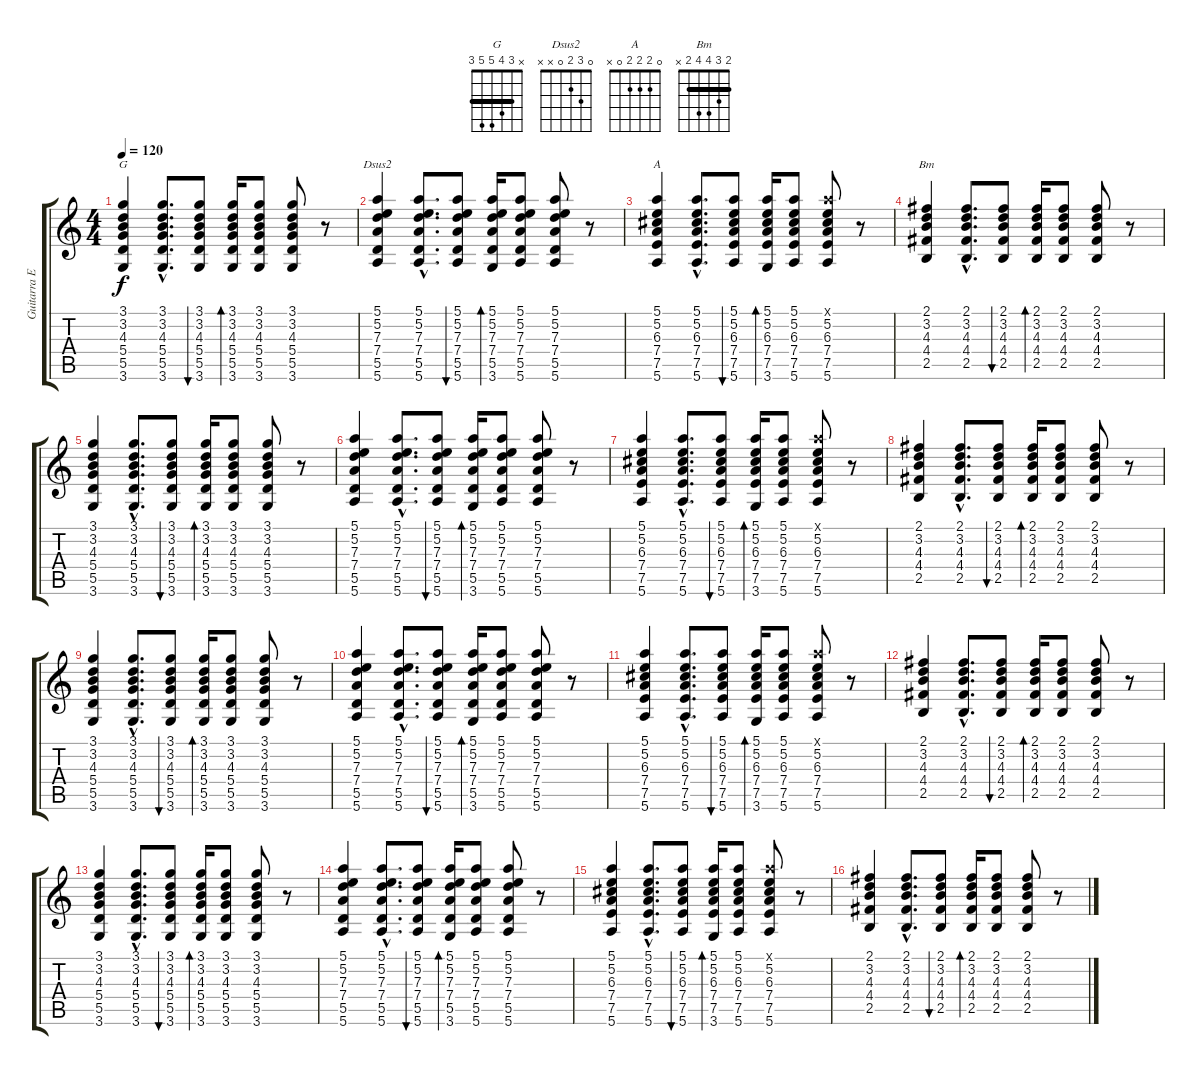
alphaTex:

\track ("Guitarra Electrica" "Guitarra E") {instrument distortionguitar}
\staff {score tabs}
\tuning (E4 B3 G3 D3 A2 E2) {hide}
\chord ("G" x 3 4 5 5 3) {barre 3}
\chord ("Dsus2" 0 3 2 0 x x)
\chord ("A" 0 2 2 2 0 x)
\chord ("Bm" 2 3 4 4 2 x) {barre 2}
\ts (4 4)
\tempo 120
\clef g2
\ks c
(3.1 3.2 4.3 5.4 5.5 3.6).4{ch "G" dy f} (3.1{hac} 3.2{hac} 4.3{hac} 5.4{hac} 5.5{hac} 3.6{hac}).8{d} (3.1 3.2 4.3 5.4 5.5 3.6).8{bu 30} (3.1 3.2 4.3 5.4 5.5 3.6).16{bd 30} (3.1 3.2 4.3 5.4 5.5 3.6).8 (3.1 3.2 4.3 5.4 5.5 3.6).8 r.8 |
(5.1 5.2 7.3 7.4 5.5 5.6).4{ch "Dsus2"} (5.1{hac} 5.2{hac} 7.3{hac} 7.4{hac} 5.5{hac} 5.6{hac}).8{d} (5.1 5.2 7.3 7.4 5.5 5.6).8{bu 30} (5.1 5.2 7.3 7.4 5.5 3.6).16{bd 30} (5.1 5.2 7.3 7.4 5.5 5.6).8 (5.1 5.2 7.3 7.4 5.5 5.6).8 r.8 |
(5.1 5.2 6.3 7.4 7.5 5.6).4{ch "A"} (5.1{hac} 5.2{hac} 6.3{hac} 7.4{hac} 7.5{hac} 5.6{hac}).8{d} (5.1 5.2 6.3 7.4 7.5 5.6).8{bu 30} (5.1 5.2 6.3 7.4 7.5 3.6).16{bd 30} (5.1 5.2 6.3 7.4 7.5 5.6).8 (5.1{x} 5.2 6.3 7.4 7.5 5.6).8 r.8 |
(2.1 3.2 4.3 4.4 2.5).4{ch "Bm"} (2.1{hac} 3.2{hac} 4.3{hac} 4.4{hac} 2.5{hac}).8{d} (2.1 3.2 4.3 4.4 2.5).8{bu 30} (2.1 3.2 4.3 4.4 2.5).16{bd 30} (2.1 3.2 4.3 4.4 2.5).8 (2.1 3.2 4.3 4.4 2.5).8 r.8 |
(3.1 3.2 4.3 5.4 5.5 3.6).4 (3.1{hac} 3.2{hac} 4.3{hac} 5.4{hac} 5.5{hac} 3.6{hac}).8{d} (3.1 3.2 4.3 5.4 5.5 3.6).8{bu 30} (3.1 3.2 4.3 5.4 5.5 3.6).16{bd 30} (3.1 3.2 4.3 5.4 5.5 3.6).8 (3.1 3.2 4.3 5.4 5.5 3.6).8 r.8 |
(5.1 5.2 7.3 7.4 5.5 5.6).4 (5.1{hac} 5.2{hac} 7.3{hac} 7.4{hac} 5.5{hac} 5.6{hac}).8{d} (5.1 5.2 7.3 7.4 5.5 5.6).8{bu 30} (5.1 5.2 7.3 7.4 5.5 3.6).16{bd 30} (5.1 5.2 7.3 7.4 5.5 5.6).8 (5.1 5.2 7.3 7.4 5.5 5.6).8 r.8 |
(5.1 5.2 6.3 7.4 7.5 5.6).4 (5.1{hac} 5.2{hac} 6.3{hac} 7.4{hac} 7.5{hac} 5.6{hac}).8{d} (5.1 5.2 6.3 7.4 7.5 5.6).8{bu 30} (5.1 5.2 6.3 7.4 7.5 3.6).16{bd 30} (5.1 5.2 6.3 7.4 7.5 5.6).8 (5.1{x} 5.2 6.3 7.4 7.5 5.6).8 r.8 |
(2.1 3.2 4.3 4.4 2.5).4 (2.1{hac} 3.2{hac} 4.3{hac} 4.4{hac} 2.5{hac}).8{d} (2.1 3.2 4.3 4.4 2.5).8{bu 30} (2.1 3.2 4.3 4.4 2.5).16{bd 30} (2.1 3.2 4.3 4.4 2.5).8 (2.1 3.2 4.3 4.4 2.5).8 r.8 |
(3.1 3.2 4.3 5.4 5.5 3.6).4 (3.1{hac} 3.2{hac} 4.3{hac} 5.4{hac} 5.5{hac} 3.6{hac}).8{d} (3.1 3.2 4.3 5.4 5.5 3.6).8{bu 30} (3.1 3.2 4.3 5.4 5.5 3.6).16{bd 30} (3.1 3.2 4.3 5.4 5.5 3.6).8 (3.1 3.2 4.3 5.4 5.5 3.6).8 r.8 |
(5.1 5.2 7.3 7.4 5.5 5.6).4 (5.1{hac} 5.2{hac} 7.3{hac} 7.4{hac} 5.5{hac} 5.6{hac}).8{d} (5.1 5.2 7.3 7.4 5.5 5.6).8{bu 30} (5.1 5.2 7.3 7.4 5.5 3.6).16{bd 30} (5.1 5.2 7.3 7.4 5.5 5.6).8 (5.1 5.2 7.3 7.4 5.5 5.6).8 r.8 |
(5.1 5.2 6.3 7.4 7.5 5.6).4 (5.1{hac} 5.2{hac} 6.3{hac} 7.4{hac} 7.5{hac} 5.6{hac}).8{d} (5.1 5.2 6.3 7.4 7.5 5.6).8{bu 30} (5.1 5.2 6.3 7.4 7.5 3.6).16{bd 30} (5.1 5.2 6.3 7.4 7.5 5.6).8 (5.1{x} 5.2 6.3 7.4 7.5 5.6).8 r.8 |
(2.1 3.2 4.3 4.4 2.5).4 (2.1{hac} 3.2{hac} 4.3{hac} 4.4{hac} 2.5{hac}).8{d} (2.1 3.2 4.3 4.4 2.5).8{bu 30} (2.1 3.2 4.3 4.4 2.5).16{bd 30} (2.1 3.2 4.3 4.4 2.5).8 (2.1 3.2 4.3 4.4 2.5).8 r.8 |
(3.1 3.2 4.3 5.4 5.5 3.6).4 (3.1{hac} 3.2{hac} 4.3{hac} 5.4{hac} 5.5{hac} 3.6{hac}).8{d} (3.1 3.2 4.3 5.4 5.5 3.6).8{bu 30} (3.1 3.2 4.3 5.4 5.5 3.6).16{bd 30} (3.1 3.2 4.3 5.4 5.5 3.6).8 (3.1 3.2 4.3 5.4 5.5 3.6).8 r.8 |
(5.1 5.2 7.3 7.4 5.5 5.6).4 (5.1{hac} 5.2{hac} 7.3{hac} 7.4{hac} 5.5{hac} 5.6{hac}).8{d} (5.1 5.2 7.3 7.4 5.5 5.6).8{bu 30} (5.1 5.2 7.3 7.4 5.5 3.6).16{bd 30} (5.1 5.2 7.3 7.4 5.5 5.6).8 (5.1 5.2 7.3 7.4 5.5 5.6).8 r.8 |
(5.1 5.2 6.3 7.4 7.5 5.6).4 (5.1{hac} 5.2{hac} 6.3{hac} 7.4{hac} 7.5{hac} 5.6{hac}).8{d} (5.1 5.2 6.3 7.4 7.5 5.6).8{bu 30} (5.1 5.2 6.3 7.4 7.5 3.6).16{bd 30} (5.1 5.2 6.3 7.4 7.5 5.6).8 (5.1{x} 5.2 6.3 7.4 7.5 5.6).8 r.8 |
(2.1 3.2 4.3 4.4 2.5).4 (2.1{hac} 3.2{hac} 4.3{hac} 4.4{hac} 2.5{hac}).8{d} (2.1 3.2 4.3 4.4 2.5).8{bu 30} (2.1 3.2 4.3 4.4 2.5).16{bd 30} (2.1 3.2 4.3 4.4 2.5).8 (2.1 3.2 4.3 4.4 2.5).8 r.8
